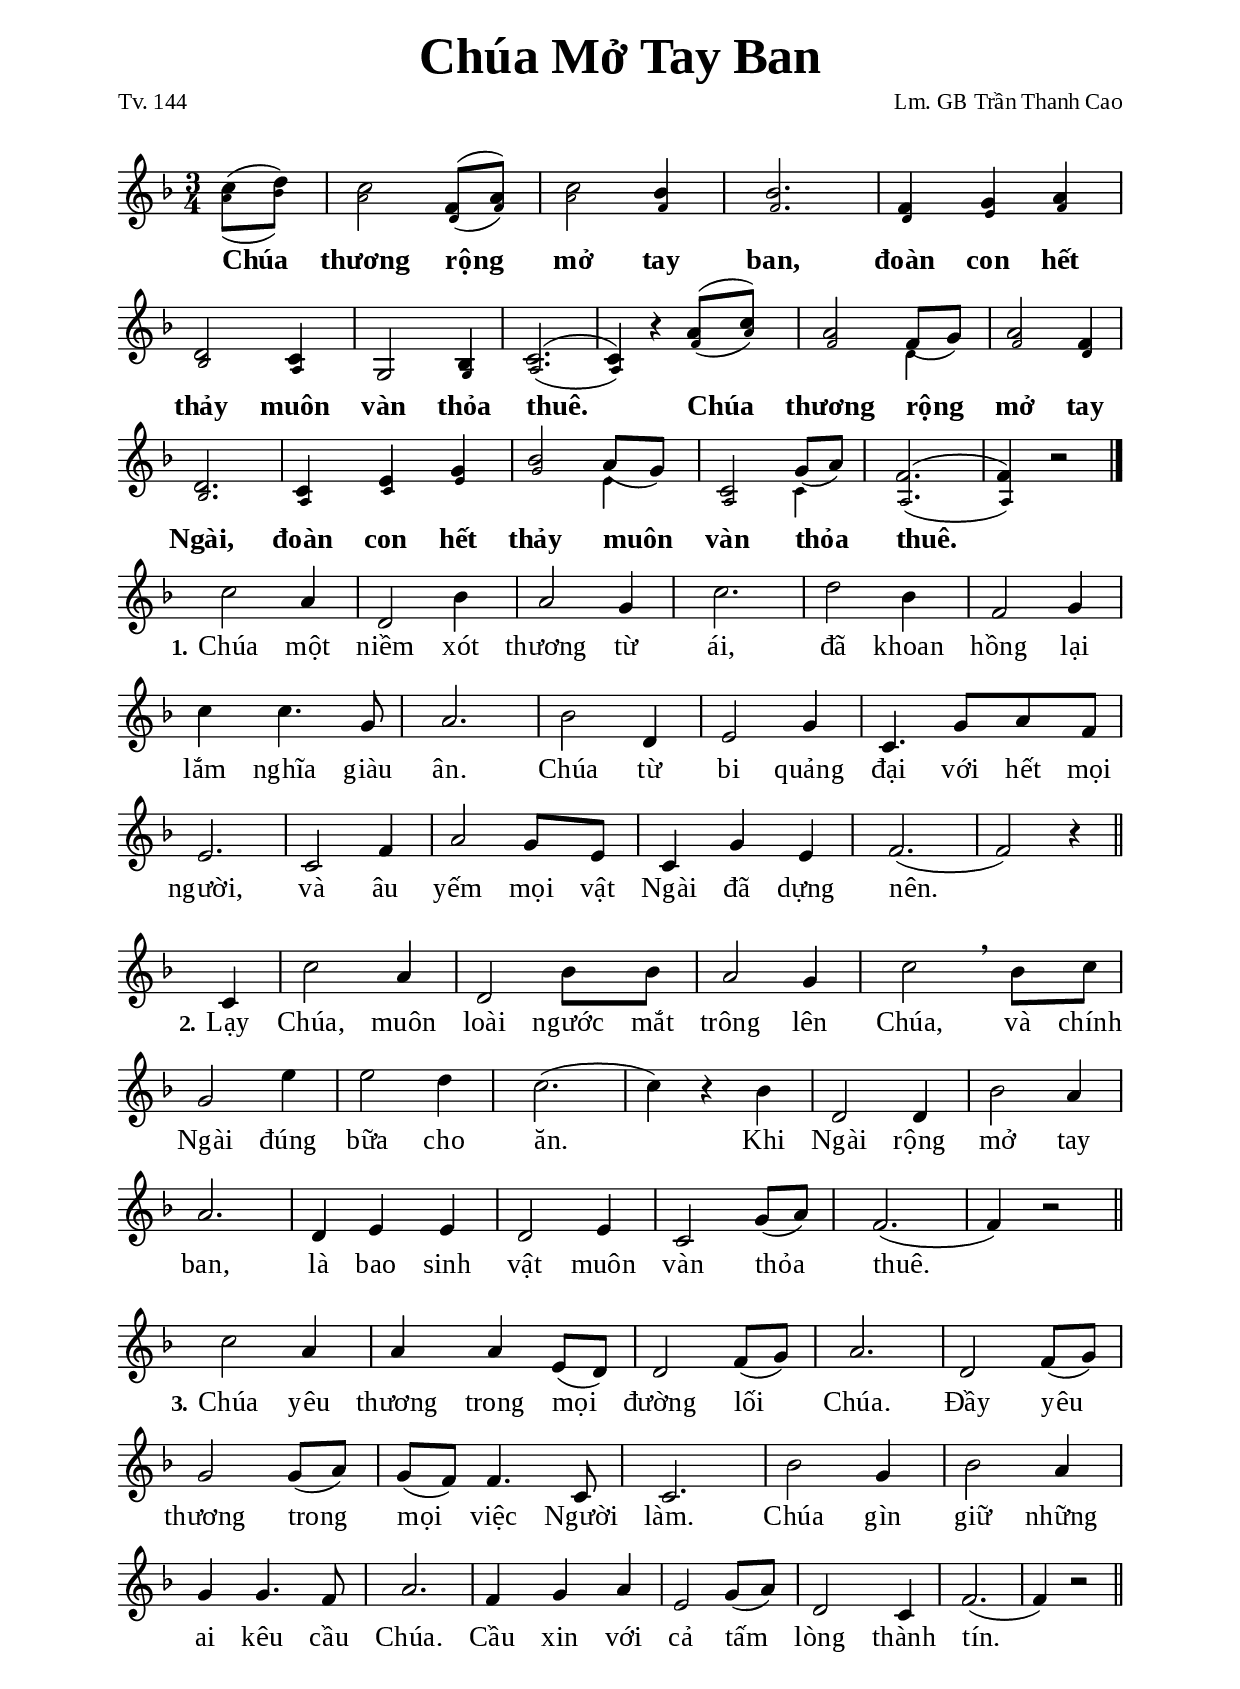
% Cài đặt chung
\version "2.22.1"
\include "english.ly"

\header {
  title = \markup { \fontsize #3 "Chúa Mở Tay Ban" }
  poet = "Tv. 144"
  composer = "Lm. GB Trần Thanh Cao"
  arranger = " "
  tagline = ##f
}

% Nhạc điệp khúc
nhacDiepKhucSop = \relative c'' {
  \partial 4 c8 _(d) |
  c2 f,8 _(a) |
  c2 bf4 |
  bf2. |
  f4 g a |
  d,2 c4 |
  g2 bf4 |
  c2. ^( |
  c4) r a'8 _(c) |
  a2 f8 _(g) |
  a2 f4 |
  d2. |
  c4 e g |
  bf2 a8 _(g) |
  c,2 g'8 _(a) |
  f2. ^( |
  f4) r2 \bar "|."
}

nhacDiepKhucBas = \relative c'' {
  \partial 4 a8 ^(bf) |
  a2 d,8 ^(f) |
  a2 f4 |
  f2. |
  d4 e f |
  bf,2 a4 |
  g2 g4 |
  a2. _( |
  a4) r f'8 ^(a) |
  f2 d4 |
  f2 d4 |
  bf2. |
  a4 c e |
  g2 e4 |
  a,2 c4 |
  a2. _( |
  a4) r2
}

% Nhạc phiên khúc
nhacPhienKhucMot = \relative c'' {
  c2 a4 |
  d,2 bf'4 |
  a2 g4 |
  c2. |
  d2 bf4 |
  f2 g4 |
  c4 c4. g8 |
  a2. |
  bf2 d,4 |
  e2 g4 |
  c,4. g'8 a f |
  e2. |
  c2 f4 |
  a2 g8 e |
  c4 g' e |
  f2. ( |
  f2) r4 \bar "||"
}

nhacPhienKhucHai = \relative c' {
  \partial 4 c4 |
  c'2 a4 |
  d,2 bf'8 bf |
  a2 g4 |
  c2 \breathe bf8 c |
  g2 e'4 |
  e2 d4 |
  c2. ( |
  c4) r bf |
  d,2 d4 |
  bf'2 a4 |
  a2. |
  d,4 e e |
  d2 e4 |
  c2 g'8 (a) |
  f2. ( |
  f4) r2 \bar "||"
}

nhacPhienKhucBa = \relative c'' {
  c2 a4 |
  a a e8 (d) |
  d2 f8 (g) |
  a2. |
  d,2 f8 (g) |
  g2 g8 (a) |
  g (f) f4. c8 |
  c2. |
  bf'2 g4 |
  bf2 a4 |
  g g4. f8 |
  a2. |
  f4 g a |
  e2 g8 (a) |
  d,2 c4 |
  f2. ( |
  f4) r2 \bar "||"
}

% Lời điệp khúc
loiDiepKhuc = \lyricmode {
  Chúa thương rộng mở tay ban,
  đoàn con hết thảy muôn vàn thỏa thuê.
  Chúa thương rộng mở tay Ngài,
  đoàn con hết thảy muôn vàn thỏa thuê.
}

% Lời phiên khúc
loiPhienKhucMot = \lyricmode {
  \set stanza = #"1."
  Chúa một niềm xót thương từ ái,
  đã khoan hồng lại lắm nghĩa giàu ân.
  Chúa từ bi quảng đại với hết mọi người,
  và âu yếm mọi vật Ngài đã dựng nên.
}

loiPhienKhucHai = \lyricmode {
  \set stanza = #"2."
  Lạy Chúa, muôn loài ngước mắt trông lên Chúa,
  và chính Ngài đúng bữa cho ăn.
  Khi Ngài rộng mở tay ban,
  là bao sinh vật muôn vàn thỏa thuê.
}

loiPhienKhucBa = \lyricmode {
  \set stanza = #"3."
  Chúa yêu thương trong mọi đường lối Chúa.
  Đầy yêu thương trong mọi việc Người làm.
  Chúa gìn giữ những ai kêu cầu Chúa.
  Cầu xin với cả tấm lòng thành tín.
}


% Dàn trang
\paper {
  #(set-paper-size "a4")
  top-margin = 10\mm
  bottom-margin = 10\mm
  left-margin = 20\mm
  right-margin = 20\mm
  indent = #0
  #(define fonts
    (make-pango-font-tree
      "Liberation Serif"
      "Liberation Serif"
      "Liberation Serif"
      (/ 20 20)))
  page-count = #1
}

% Thiết lập tông và nhịp
TongNhip = { \key f \major \time 3/4 }

% Đổi kích thước nốt cho bè phụ
notBePhu =
#(define-music-function (font-size music) (number? ly:music?)
   (for-some-music
     (lambda (m)
       (if (music-is-of-type? m 'rhythmic-event)
           (begin
             (set! (ly:music-property m 'tweaks)
                   (cons `(font-size . ,font-size)
                         (ly:music-property m 'tweaks)))
             #t)
           #f))
     music)
   music)

\score {
  \new ChoirStaff <<
    \new Staff = diepKhuc \with {
        \consists "Merge_rests_engraver"
        %\magnifyStaff #(magstep +1)
        printPartCombineTexts = ##f
      }
      <<
      \new Voice \TongNhip \partCombine 
        \nhacDiepKhucSop
        \notBePhu -3 { \nhacDiepKhucBas }
      \new NullVoice = nhacThamChieu \nhacDiepKhucSop
      \new Lyrics \lyricsto nhacThamChieu \loiDiepKhuc
      >>
  >>
  \layout {
    \override Lyrics.LyricText.font-series = #'bold
    \override Lyrics.LyricText.font-size = #+2
    \override Lyrics.LyricSpace.minimum-distance = #3.0
    \override Score.BarNumber.break-visibility = ##(#f #f #f)
    \override Score.SpacingSpanner.uniform-stretching = ##t
  }
}

\score {
  \new ChoirStaff <<
    \new Staff = phienKhuc \with {
        %\magnifyStaff #(magstep +1)
      }
      <<
      \new Voice = beSop {
        \key f \major \time 3/4 \nhacPhienKhucMot
      }
    >>
    \new Lyrics \lyricsto beSop \loiPhienKhucMot
  >>
  \layout {
    \override Staff.TimeSignature.transparent = ##t
    \override Lyrics.LyricText.font-size = #+2
    \override Lyrics.LyricSpace.minimum-distance = #2.5
    \override Score.BarNumber.break-visibility = ##(#f #f #f)
    \override Score.SpacingSpanner.uniform-stretching = ##t
  }
}

\score {
  \new ChoirStaff <<
    \new Staff = phienKhuc \with {
        %\magnifyStaff #(magstep +1)
      }
      <<
      \new Voice = beSop {
        \key f \major \time 3/4 \nhacPhienKhucHai
      }
    >>
    \new Lyrics \lyricsto beSop \loiPhienKhucHai
  >>
  \layout {
    \override Staff.TimeSignature.transparent = ##t
    \override Lyrics.LyricText.font-size = #+2
    \override Lyrics.LyricSpace.minimum-distance = #2.5
    \override Score.BarNumber.break-visibility = ##(#f #f #f)
    \override Score.SpacingSpanner.uniform-stretching = ##t
  }
}

\score {
  \new ChoirStaff <<
    \new Staff = phienKhuc \with {
        %\magnifyStaff #(magstep +1)
      }
      <<
      \new Voice = beSop {
        \key f \major \time 3/4 \nhacPhienKhucBa
      }
    >>
    \new Lyrics \lyricsto beSop \loiPhienKhucBa
  >>
  \layout {
    \override Staff.TimeSignature.transparent = ##t
    \override Lyrics.LyricText.font-size = #+2
    \override Lyrics.LyricSpace.minimum-distance = #2.5
    \override Score.BarNumber.break-visibility = ##(#f #f #f)
    \override Score.SpacingSpanner.uniform-stretching = ##t
  }
}